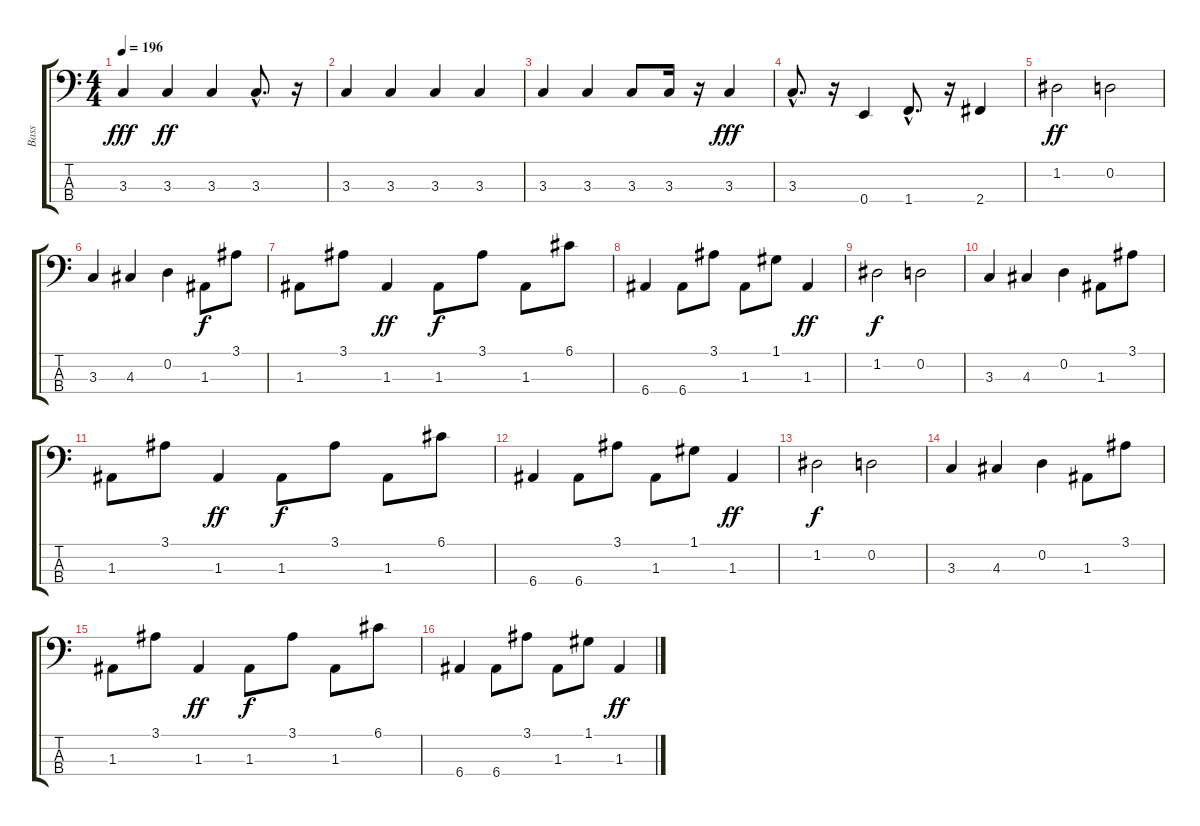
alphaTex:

\track ("Bass" "Bass") {instrument electricbassfinger}
\staff {score tabs}
\tuning (G2 D2 A1 E1) {hide}
\ts (4 4)
\tempo 196
\clef f4
\ks c
3.3.4{dy fff} 3.3.4{dy ff} 3.3.4 3.3{hac}.8{d} r.16 |
3.3.4 3.3.4 3.3.4 3.3.4 |
3.3.4 3.3.4 3.3.8 3.3.16 r.16 3.3.4{dy fff} |
3.3{hac}.8{d} r.16 0.4.4 1.4{hac}.8{d} r.16 2.4.4 |
1.2.2{dy ff} 0.2.2 |
3.3.4 4.3.4 0.2.4 1.3.8{dy f} 3.1.8 |
1.3.8 3.1.8 1.3.4{dy ff} 1.3.8{dy f} 3.1.8 1.3.8 6.1.8 |
6.4.4 6.4.8 3.1.8 1.3.8 1.1.8 1.3.4{dy ff} |
1.2.2{dy f} 0.2.2 |
3.3.4 4.3.4 0.2.4 1.3.8 3.1.8 |
1.3.8 3.1.8 1.3.4{dy ff} 1.3.8{dy f} 3.1.8 1.3.8 6.1.8 |
6.4.4 6.4.8 3.1.8 1.3.8 1.1.8 1.3.4{dy ff} |
1.2.2{dy f} 0.2.2 |
3.3.4 4.3.4 0.2.4 1.3.8 3.1.8 |
1.3.8 3.1.8 1.3.4{dy ff} 1.3.8{dy f} 3.1.8 1.3.8 6.1.8 |
6.4.4 6.4.8 3.1.8 1.3.8 1.1.8 1.3.4{dy ff}
